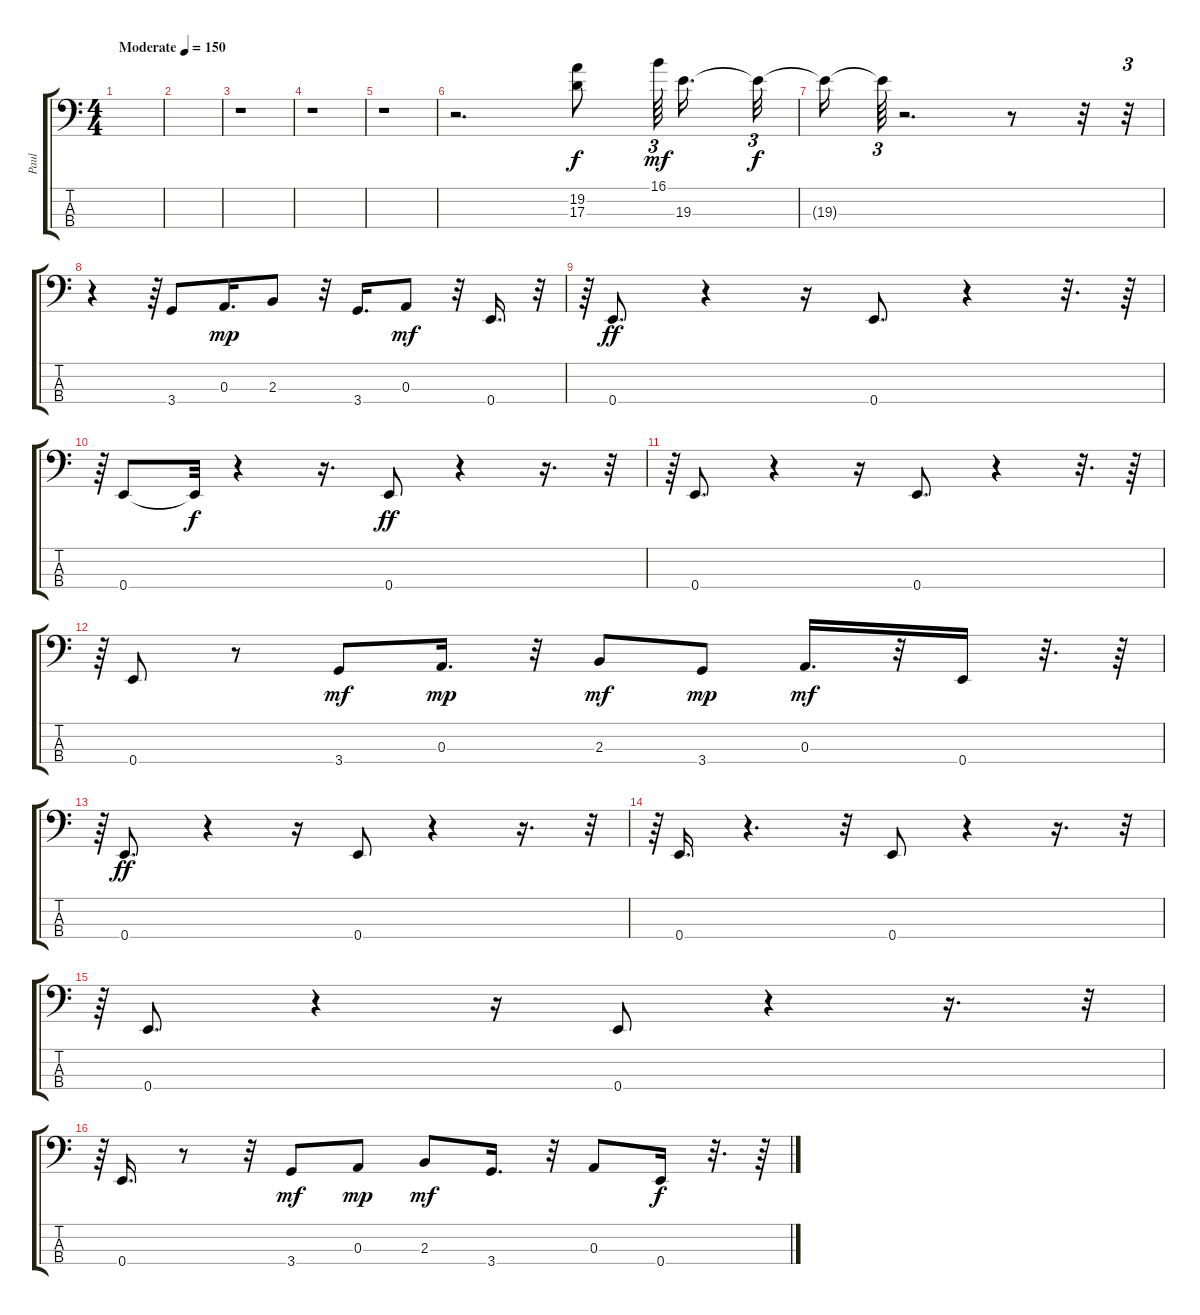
\track ("Paul" "Paul") {instrument electricbassfinger}
\staff {score tabs}
\tuning (G2 D2 A1 E1) {hide}
\ts (4 4)
\tempo (150 "Moderate")
\clef f4
\ks c
|
|
r.1 |
r.1 |
r.1 |
r.2{d} (19.2 17.3).8 16.1.64{tu (3 2) dy mf beam splitsecondary} 19.3.16{d} 19.3{t}.32{tu (3 2) dy f} |
19.3{t}.16 19.3{t}.64{tu (3 2)} r.2{d} r.8 r.32 r.32{tu (3 2)} |
r.4 r.64{tu (3 2)} 3.4.8 0.3.16{d dy mp} 2.3.8 r.32 3.4.16{d} 0.3.8{dy mf} r.32 0.4.16{d} r.32{tu (3 2)} |
r.64{tu (3 2)} 0.4.8{d dy ff} r.4 r.16 0.4.8{d} r.4 r.32{d} r.64 |
r.64{tu (3 2)} 0.4.8 0.4{t}.32{dy f} r.4 r.16{d} 0.4.8{dy ff} r.4 r.16{d} r.32{tu (3 2)} |
r.64{tu (3 2)} 0.4.8{d} r.4 r.16 0.4.8{d} r.4 r.32{d} r.64 |
r.64{tu (3 2)} 0.4.8 r.8 3.4.8{dy mf} 0.3.16{d dy mp} r.32 2.3.8{dy mf} 3.4.8{dy mp} 0.3.16{d dy mf} r.32 0.4.16 r.32{d} r.64 |
r.64{tu (3 2)} 0.4.8{d dy ff} r.4 r.16 0.4.8 r.4 r.16{d} r.32{tu (3 2)} |
r.64{tu (3 2)} 0.4.16{d} r.4{d} r.32 0.4.8 r.4 r.16{d} r.32{tu (3 2)} |
r.64{tu (3 2)} 0.4.8{d} r.4 r.16 0.4.8 r.4 r.16{d} r.32{tu (3 2)} |
r.64{tu (3 2)} 0.4.16{d} r.8 r.32 3.4.8{dy mf} 0.3.8{dy mp} 2.3.8{dy mf} 3.4.16{d} r.32 0.3.8 0.4.16{dy f} r.32{d} r.64
